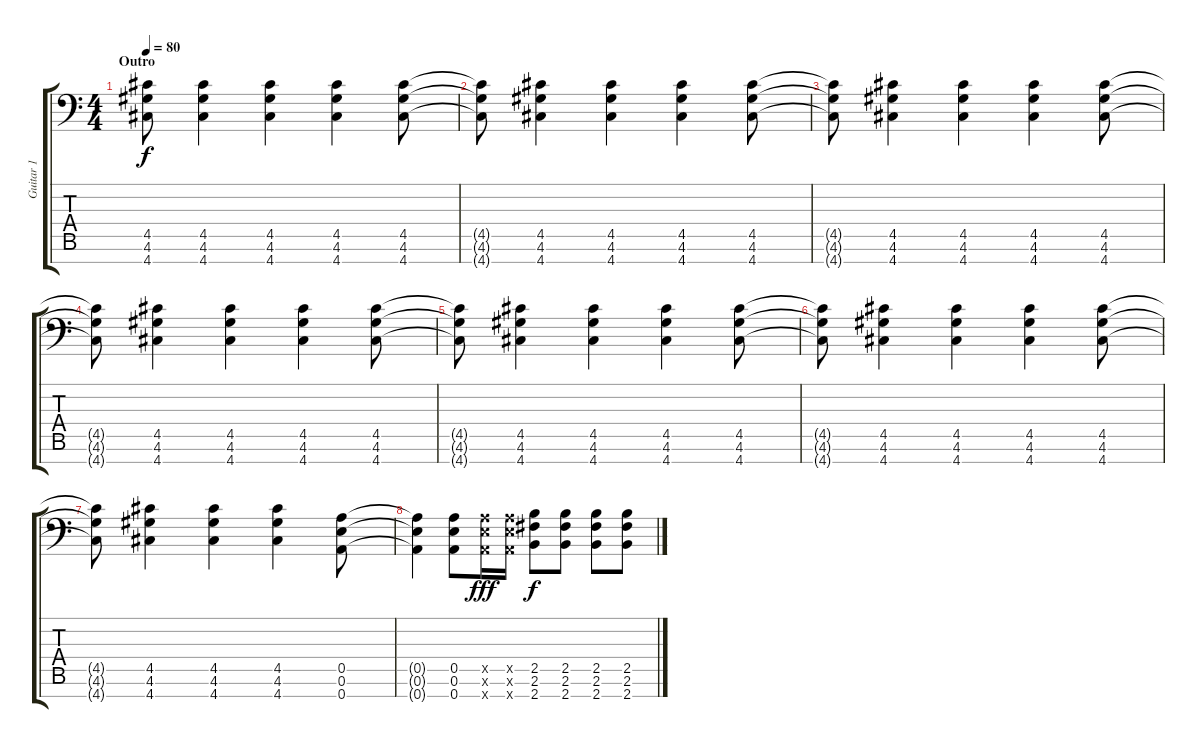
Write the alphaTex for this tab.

\track ("Guitar 1" "Guitar 1") {instrument overdrivenguitar}
\staff {score tabs}
\tuning (E4 B3 G3 D3 A2 E2 A1) {hide}
\ts (4 4)
\section ("" "Outro")
\tempo 80
\clef f4
\ks c
(4.5{t} 4.6{t} 4.7{t}).8{dy f} (4.5 4.6 4.7).4 (4.5 4.6 4.7).4 (4.5 4.6 4.7).4 (4.5 4.6 4.7).8 |
(4.5{t} 4.6{t} 4.7{t}).8 (4.5 4.6 4.7).4 (4.5 4.6 4.7).4 (4.5 4.6 4.7).4 (4.5 4.6 4.7).8 |
(4.5{t} 4.6{t} 4.7{t}).8 (4.5 4.6 4.7).4 (4.5 4.6 4.7).4 (4.5 4.6 4.7).4 (4.5 4.6 4.7).8 |
(4.5{t} 4.6{t} 4.7{t}).8 (4.5 4.6 4.7).4 (4.5 4.6 4.7).4 (4.5 4.6 4.7).4 (4.5 4.6 4.7).8 |
(4.5{t} 4.6{t} 4.7{t}).8 (4.5 4.6 4.7).4 (4.5 4.6 4.7).4 (4.5 4.6 4.7).4 (4.5 4.6 4.7).8 |
(4.5{t} 4.6{t} 4.7{t}).8 (4.5 4.6 4.7).4 (4.5 4.6 4.7).4 (4.5 4.6 4.7).4 (4.5 4.6 4.7).8 |
(4.5{t} 4.6{t} 4.7{t}).8 (4.5 4.6 4.7).4 (4.5 4.6 4.7).4 (4.5 4.6 4.7).4 (0.5 0.6 0.7).8 |
(0.5{t} 0.6{t} 0.7{t}).4 (0.5 0.6 0.7).8 (0.5{x} 0.6{x} 0.7{x}).16{dy fff} (0.5{x} 0.6{x} 0.7{x}).16 (2.5 2.6 2.7).8{dy f} (2.5 2.6 2.7).8 (2.5 2.6 2.7).8 (2.5 2.6 2.7).8
